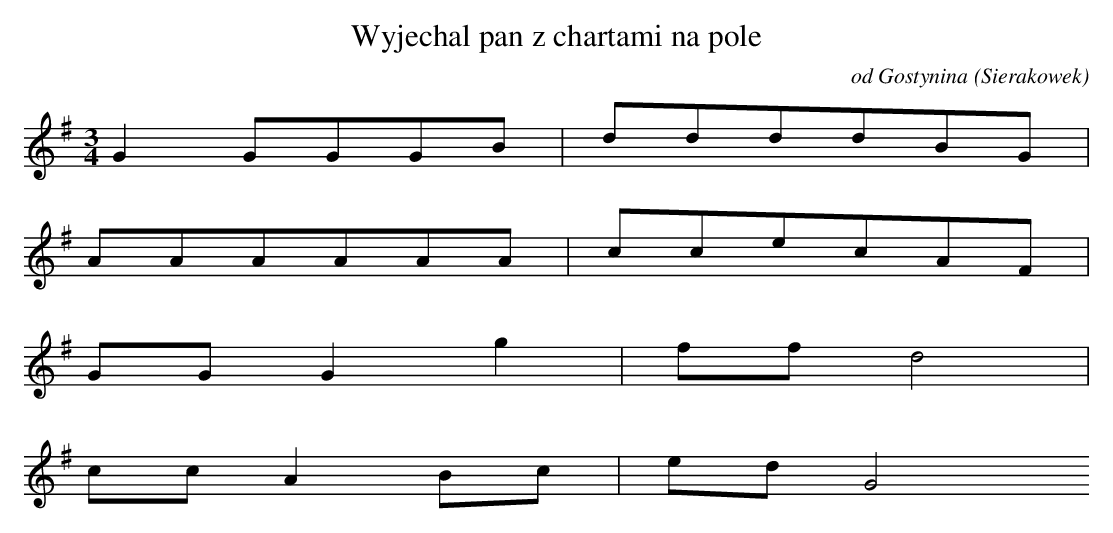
X:1
T: Wyjechal pan z chartami na pole
O: od Gostynina (Sierakowek)
M: 3/4
L: 1/8
K: G
G2GGGB | ddddBG |
AAAAAA | ccecAF |
GGG2g2 | ffd4 |
ccA2Bc | edG4
